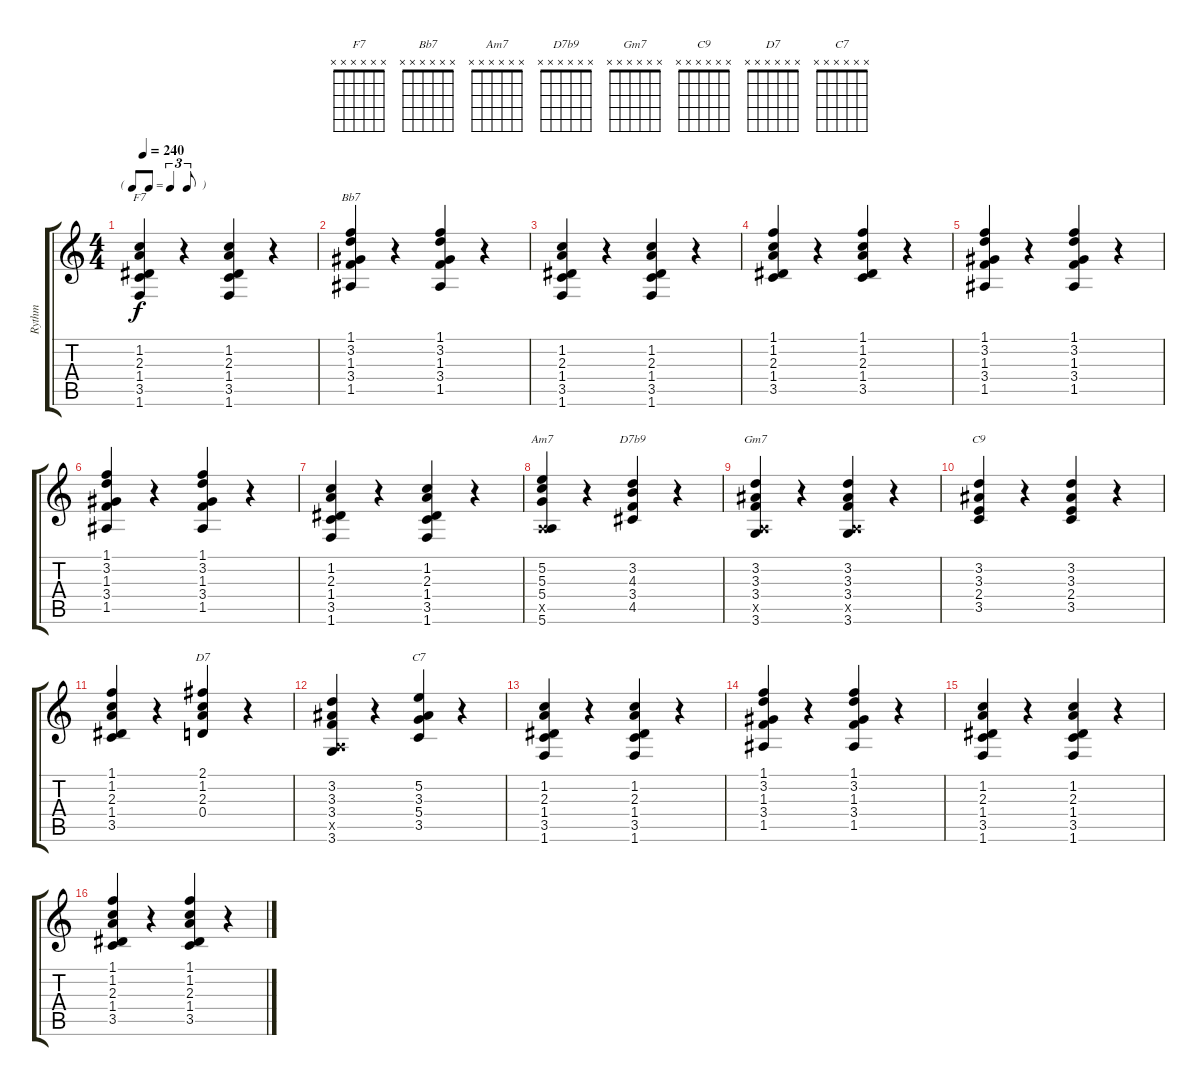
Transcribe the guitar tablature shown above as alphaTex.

\track ("Rythm" "Rythm") {instrument electricguitarjazz}
\staff {score tabs}
\tuning (E4 B3 G3 D3 A2 E2) {hide}
\chord ("F7" x x x x x x)
\chord ("Bb7" x x x x x x)
\chord ("Am7" x x x x x x)
\chord ("D7b9" x x x x x x)
\chord ("Gm7" x x x x x x)
\chord ("C9" x x x x x x)
\chord ("D7" x x x x x x)
\chord ("C7" x x x x x x)
\ts (4 4)
\tf triplet8th
\tempo 240
\clef g2
\ks c
(1.2 2.3 1.4 3.5 1.6).4{ch "F7" dy f instrument electricguitarjazz} r.4 (1.2 2.3 1.4 3.5 1.6).4 r.4 |
(1.1 3.2 1.3 3.4 1.5).4{ch "Bb7"} r.4 (1.1 3.2 1.3 3.4 1.5).4 r.4 |
(1.2 2.3 1.4 3.5 1.6).4 r.4 (1.2 2.3 1.4 3.5 1.6).4 r.4 |
(1.1 1.2 2.3 1.4 3.5).4 r.4 (1.1 1.2 2.3 1.4 3.5).4 r.4 |
(1.1 3.2 1.3 3.4 1.5).4 r.4 (1.1 3.2 1.3 3.4 1.5).4 r.4 |
(1.1 3.2 1.3 3.4 1.5).4 r.4 (1.1 3.2 1.3 3.4 1.5).4 r.4 |
(1.2 2.3 1.4 3.5 1.6).4 r.4 (1.2 2.3 1.4 3.5 1.6).4 r.4 |
(5.2 5.3 5.4 0.5{x} 5.6).4{ch "Am7"} r.4 (3.2 4.3 3.4 4.5).4{ch "D7b9"} r.4 |
(3.2 3.3 3.4 0.5{x} 3.6).4{ch "Gm7"} r.4 (3.2 3.3 3.4 0.5{x} 3.6).4 r.4 |
(3.2 3.3 2.4 3.5).4{ch "C9"} r.4 (3.2 3.3 2.4 3.5).4 r.4 |
(1.1 1.2 2.3 1.4 3.5).4 r.4 (2.1 1.2 2.3 0.4).4{ch "D7"} r.4 |
(3.2 3.3 3.4 0.5{x} 3.6).4 r.4 (5.2 3.3 5.4 3.5).4{ch "C7"} r.4 |
(1.2 2.3 1.4 3.5 1.6).4 r.4 (1.2 2.3 1.4 3.5 1.6).4 r.4 |
(1.1 3.2 1.3 3.4 1.5).4 r.4 (1.1 3.2 1.3 3.4 1.5).4 r.4 |
(1.2 2.3 1.4 3.5 1.6).4 r.4 (1.2 2.3 1.4 3.5 1.6).4 r.4 |
(1.1 1.2 2.3 1.4 3.5).4 r.4 (1.1 1.2 2.3 1.4 3.5).4 r.4
